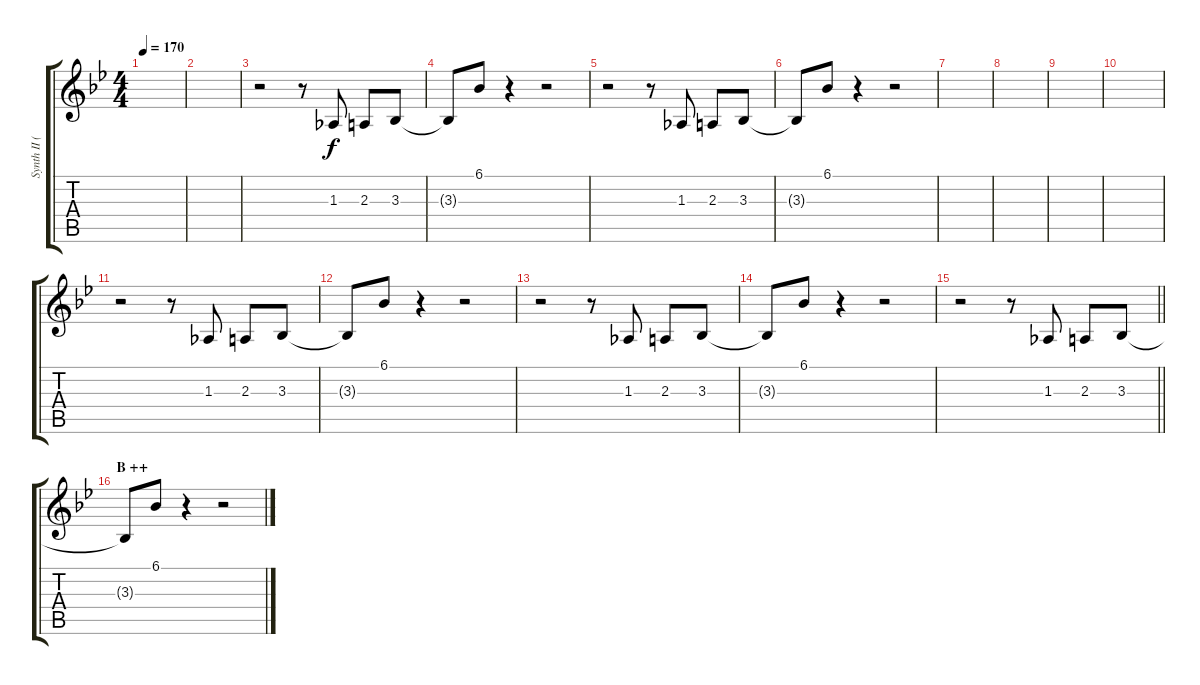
\track ("Synth II (Kotobuki Tsumugi)" "Synth II (") {instrument orchestrahit}
\staff {score tabs}
\tuning (E4 B3 G3 D3 A2 E2) {hide}
\ts (4 4)
\tempo 170
\clef g2
\ks bb
|
|
r.2 r.8 1.3.8 2.3.8 3.3.8 |
3.3{t}.8 6.1.8 r.4 r.2 |
r.2 r.8 1.3.8 2.3.8 3.3.8 |
3.3{t}.8 6.1.8 r.4 r.2 |
|
|
|
|
r.2 r.8 1.3.8 2.3.8 3.3.8 |
3.3{t}.8 6.1.8 r.4 r.2 |
r.2 r.8 1.3.8 2.3.8 3.3.8 |
3.3{t}.8 6.1.8 r.4 r.2 |
\barLineRight lightlight
r.2 r.8 1.3.8 2.3.8 3.3.8 |
\section ("" "B ++")
3.3{t}.8 6.1.8 r.4 r.2
